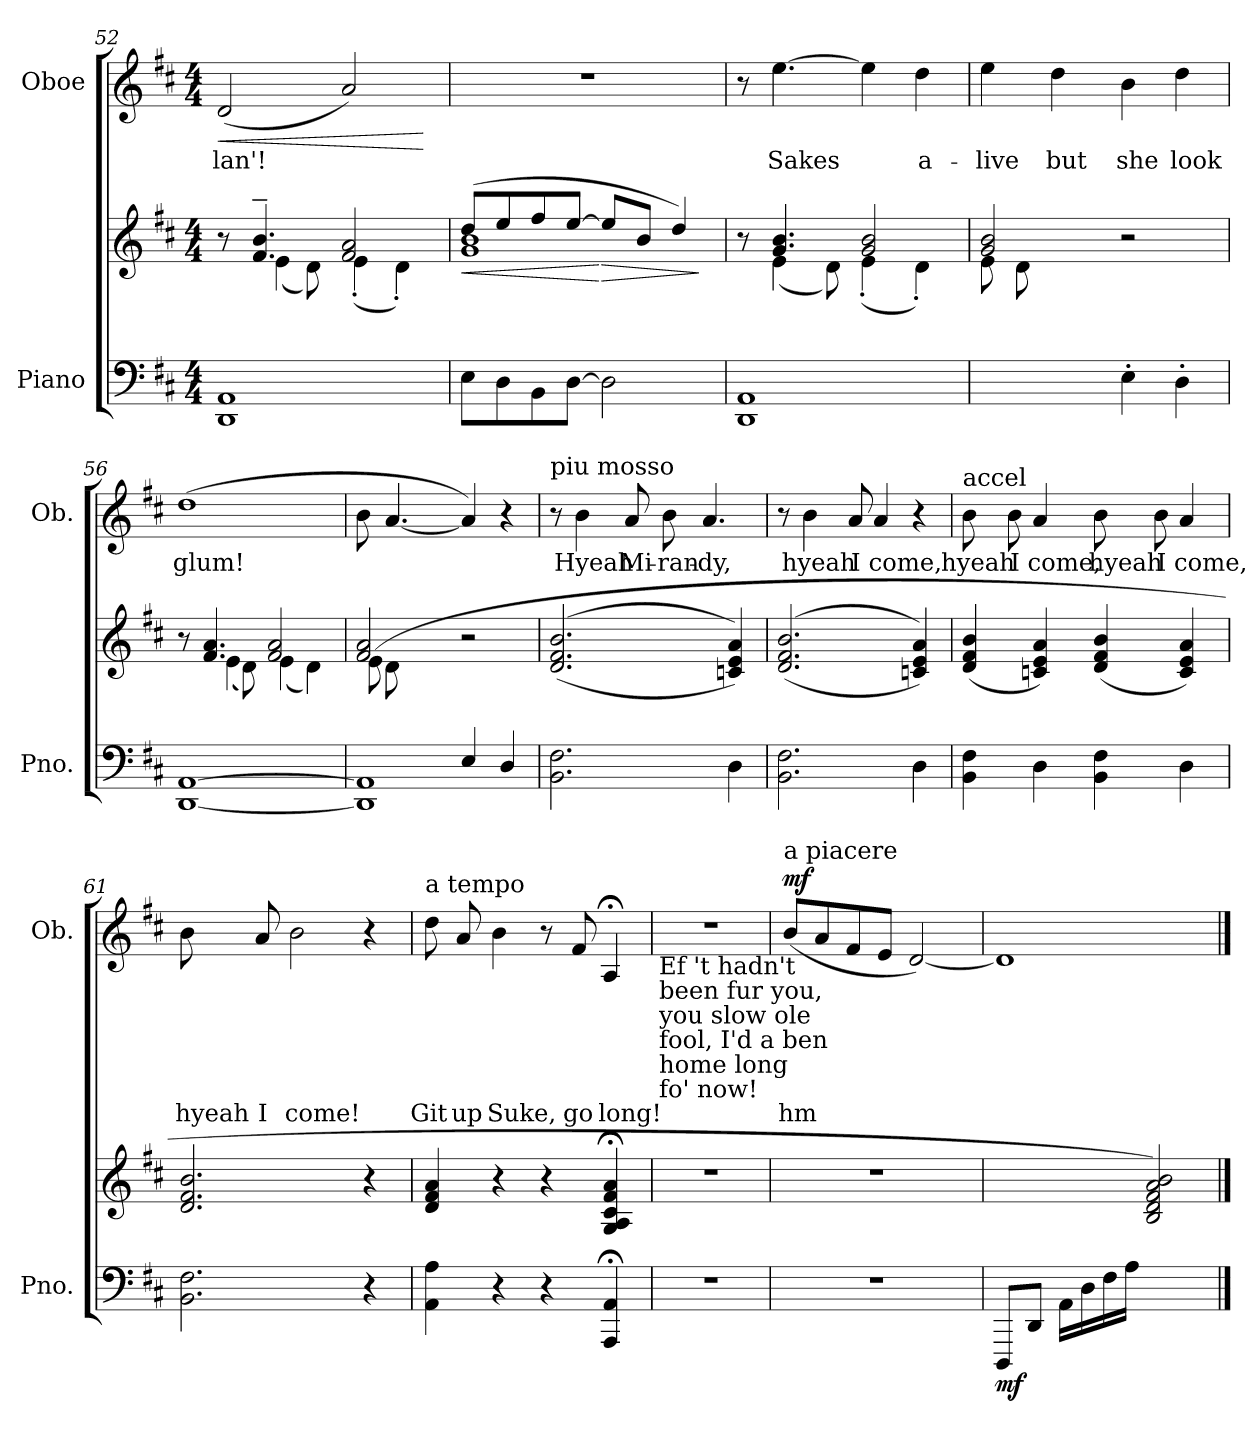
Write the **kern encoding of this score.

**kern	**kern	**dynam	**kern	**text	**dynam
*part2	*part2	*part2	*part1	*part1	*part1
*staff3	*staff2	*staff2/3	*staff1	*staff1	*staff1
*I"Piano	*	*	*I"Oboe	*	*
*I'Pno.	*	*	*I'Ob.	*	*
!!LO:LB:g=z
*clefF4	*clefG2	*	*clefG2	*	*
*k[f#c#]	*k[f#c#]	*	*k[f#c#]	*	*
*M4/4	*M4/4	*	*M4/4	*	*
=52	=52	=52	=52	=52	=52
*	*^	*	*	*	*
!	!	!	!	!	!LO:LY:b	!LO:HP:b
1DD 1AA	8r	8ryy	.	(2d/	lan'!	<
.	4.f#/~ 4.b/~	(4e\	.	.	.	.
.	.	8d\)	.	.	.	.
.	2f#/ 2a/	(4e'\	.	2a/)	.	.
.	.	4d'\)	.	.	.	.
*	*v	*v	*	*	*	*
.	.	.	.	.	[
=53	=53	=53	=53	=53	=53
!	!	!LO:HP:b	!	!	!
*	*^	*	*	*	*
8E\L	(8dd/L	1g 1b	<	1r	.	.
8D\	8ee/	.	.	.	.	.
8BB\	8ff#/	.	.	.	.	.
[8D\J	[8ee/J	.	.	.	.	.
!	!	!	!LO:HP:n=1:b	!	!	!
2D\]	8ee/L]	.	[ >	.	.	.
.	8b/J	.	.	.	.	.
.	4dd/)	.	.	.	.	.
*	*v	*v	*	*	*	*
.	.	]	.	.	.
=54	=54	=54	=54	=54	=54
*	*^	*	*	*	*
1DD 1AA	8r	8ryy	.	8r	.	.
!	!	!	!	!	!LO:LY:b	!
.	4.g/ 4.b/	(4e\	.	[4.ee\	Sakes	.
.	.	8d\)	.	.	.	.
.	2g/ 2b/	(4e'\	.	4ee\]	.	.
!	!	!	!	!	!LO:LY:b	!
.	.	4d'\)	.	4dd\	a-	.
=55	=55	=55	=55	=55	=55	=55
!	!	!	!	!	!LO:LY:b	!
4ryy	2g/ 2b/	(8e\L	.	4ee\	-live	.
.	.	8d\	.	.	.	.
!	!	!	!	!	!LO:LY:b	!
8B/	.	2.ryy	.	4dd\	but	.
8G/J)	.	.	.	.	.	.
!	!	!	!	!	!LO:LY:b	!
4E'\	2r	.	.	4b\	she	.
!	!	!	!	!	!LO:LY:b	!
4D'\	.	.	.	4dd\	look	.
=56	=56	=56	=56	=56	=56	=56
!	!	!	!	!	!LO:LY:b	!
[1DD [1AA	8r	8ryy	.	(1dd	glum!	.
.	4.f#/ 4.a/	(4e\	.	.	.	.
.	.	8d\)	.	.	.	.
.	2f#/ 2a/	(4e\	.	.	.	.
.	.	4d\)	.	.	.	.
!!LO:PB:g=z
=57	=57	=57	=57	=57	=57	=57
*^	*	*	*	*	*	*
*	*^	*	*	*	*	*	*
4ryy	4ryy	1DD] 1AA]	2f#/ 2a/	(8e\L	.	8b\	.	.
.	.	.	.	8d\	.	[4.a/	.	.
8B/	4ryy	.	.	2.ryy	.	.	.	.
8A/J	.	.	.	.	.	.	.	.
2ryy	4E/	.	2r	.	.	4a/])	.	.
.	4D/)	.	.	.	.	4r	.	.
*	*v	*v	*	*	*	*	*	*
*	*	*v	*v	*	*	*	*
=58	=58	=58	=58	=58	=58	=58
!	!	!	!	!LO:TX:a:t=piu mosso	!	!
*v	*v	*	*	*	*	*
2.BB\ 2.F#\	(>(2.d/ 2.f#/ 2.b/	.	8r	.	.
!	!	!	!	!LO:LY:b	!
.	.	.	4b\	Hyeah	.
!	!	!	!	!LO:LY:b	!
.	.	.	8a/	Mi-	.
!	!	!	!	!LO:LY:b	!
.	.	.	8b\	-ran-	.
!	!	!	!	!LO:LY:b	!
.	.	.	4.a/	-dy,	.
4D\	4cn/ 4e/ 4a/))	.	.	.	.
=59	=59	=59	=59	=59	=59
2.BB\ 2.F#\	(>(2.d/ 2.f#/ 2.b/	.	8r	.	.
!	!	!	!	!LO:LY:b	!
.	.	.	4b\	hyeah	.
!	!	!	!	!LO:LY:b	!
.	.	.	8a/	I	.
!	!	!	!	!LO:LY:b	!
.	.	.	4a/	come,	.
4D\	4cn/ 4e/ 4a/))	.	4r	.	.
=60	=60	=60	=60	=60	=60
!	!	!	!LO:TX:a:t=accel	!	!
!	!	!	!	!LO:LY:b	!
4BB\ 4F#\	(4d/ 4f#/ 4b/	.	8b\	hyeah	.
!	!	!	!	!LO:LY:b	!
.	.	.	8b\	I	.
!	!	!	!	!LO:LY:b	!
4D\	4cn/ 4e/ 4a/)	.	4a/	come,	.
!	!	!	!	!LO:LY:b	!
4BB\ 4F#\	(4d/ 4f#/ 4b/	.	8b\	hyeah	.
!	!	!	!	!LO:LY:b	!
.	.	.	8b\	I	.
!	!	!	!	!LO:LY:b	!
4D\	4c/ 4e/ 4a/)	.	4a/	come,	.
!!LO:LB:g=z
=61	=61	=61	=61	=61	=61
!	!	!	!	!LO:LY:b	!
2.BB\ 2.F#\	2.d/ 2.f#/ 2.b/	.	8b\	hyeah	.
!	!	!	!	!LO:LY:b	!
.	.	.	8a/	I	.
!	!	!	!	!LO:LY:b	!
.	.	.	2b\	come!	.
4r	4r	.	4r	.	.
=62	=62	=62	=62	=62	=62
!	!	!	!LO:TX:a:t=a tempo	!	!
!	!	!	!	!LO:LY:b	!
4AA\ 4A\	4d/ 4f#/ 4a/	.	8dd\	Git	.
!	!	!	!	!LO:LY:b	!
.	.	.	8a/	up	.
!	!	!	!	!LO:LY:b	!
4r	4r	.	4b\	Suke,	.
4r	4r	.	8r	.	.
!	!	!	!	!LO:LY:b	!
.	.	.	8f#/	go	.
!	!	!	!	!LO:LY:b	!
4AAA/;< 4AA/;<	4G/;< 4A/;< 4c#/;< 4f#/;< 4a/;<	.	4A;</	long!	.
=63	=63	=63	=63	=63	=63
!	!	!	!LO:TX:b:t=Ef 't hadn't	!	!
!	!	!	!LO:TX:b:t=been fur you,	!	!
!	!	!	!LO:TX:b:t=you slow ole	!	!
!	!	!	!LO:TX:b:t=fool, I'd a ben	!	!
!	!	!	!LO:TX:b:t=home long	!	!
!	!	!	!LO:TX:b:t=fo' now!	!	!
1r	1r	.	1r	.	.
=64	=64	=64	=64	=64	=64
!	!	!	!LO:TX:a:t=a piacere	!	!
!	!	!	!	!LO:LY:b	!LO:DY:a
1r	1r	.	(8b/L	hm	mf
.	.	.	8a/	.	.
.	.	.	8f#/	.	.
.	.	.	8e/J	.	.
.	.	.	[2d/)	.	.
=65	=65	=65	=65	=65	=65
*	*^	*	*	*	*
!	!	!	!LO:DY:b=2	!	!	!
(8DDD/L	1ryy	2ryy	mf	1d]	.	.
8DD/J	.	.	.	.	.	.
16AA\LL	.	.	.	.	.	.
16D\	.	.	.	.	.	.
16F#\	.	.	.	.	.	.
16A\JJ	.	.	.	.	.	.
2ryy	.	2B/ 2d/ 2f#/ 2a/ 2b/)	.	.	.	.
*	*v	*v	*	*	*	*
==	==	==	==	==	==
*-	*-	*-	*-	*-	*-
